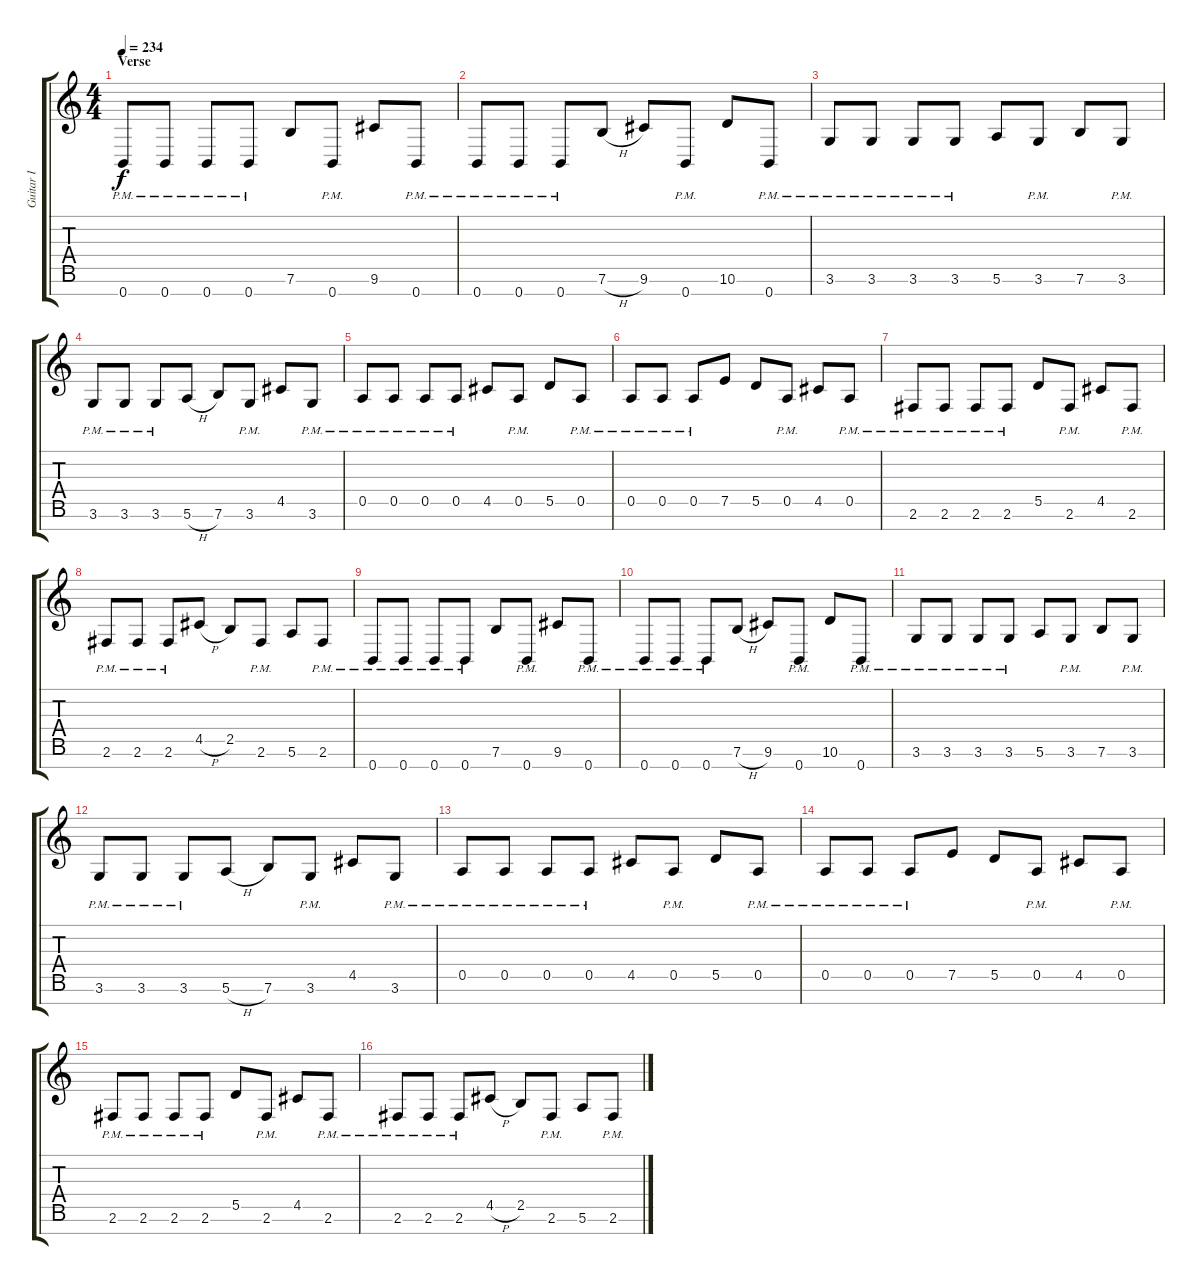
\track ("Guitar I" "Guitar I") {instrument distortionguitar}
\staff {score tabs}
\tuning (E4 B3 G3 D3 A2 E2 B1) {hide}
\ts (4 4)
\section ("" "Verse")
\tempo 234
\clef g2
\ks c
0.7{pm}.8{dy f} 0.7{pm}.8 0.7{pm}.8 0.7{pm}.8 7.6.8 0.7{pm}.8 9.6.8 0.7{pm}.8 |
0.7{pm}.8 0.7{pm}.8 0.7{pm}.8 7.6{h}.8 9.6.8 0.7{pm}.8 10.6.8 0.7{pm}.8 |
3.6{pm}.8 3.6{pm}.8 3.6{pm}.8 3.6{pm}.8 5.6.8 3.6{pm}.8 7.6.8 3.6{pm}.8 |
3.6{pm}.8 3.6{pm}.8 3.6{pm}.8 5.6{h}.8 7.6.8 3.6{pm}.8 4.5.8 3.6{pm}.8 |
0.5{pm}.8 0.5{pm}.8 0.5{pm}.8 0.5{pm}.8 4.5.8 0.5{pm}.8 5.5.8 0.5{pm}.8 |
0.5{pm}.8 0.5{pm}.8 0.5{pm}.8 7.5.8 5.5.8 0.5{pm}.8 4.5.8 0.5{pm}.8 |
2.6{pm}.8 2.6{pm}.8 2.6{pm}.8 2.6{pm}.8 5.5.8 2.6{pm}.8 4.5.8 2.6{pm}.8 |
2.6{pm}.8 2.6{pm}.8 2.6{pm}.8 4.5{h}.8 2.5.8 2.6{pm}.8 5.6.8 2.6{pm}.8 |
0.7{pm}.8 0.7{pm}.8 0.7{pm}.8 0.7{pm}.8 7.6.8 0.7{pm}.8 9.6.8 0.7{pm}.8 |
0.7{pm}.8 0.7{pm}.8 0.7{pm}.8 7.6{h}.8 9.6.8 0.7{pm}.8 10.6.8 0.7{pm}.8 |
3.6{pm}.8 3.6{pm}.8 3.6{pm}.8 3.6{pm}.8 5.6.8 3.6{pm}.8 7.6.8 3.6{pm}.8 |
3.6{pm}.8 3.6{pm}.8 3.6{pm}.8 5.6{h}.8 7.6.8 3.6{pm}.8 4.5.8 3.6{pm}.8 |
0.5{pm}.8 0.5{pm}.8 0.5{pm}.8 0.5{pm}.8 4.5.8 0.5{pm}.8 5.5.8 0.5{pm}.8 |
0.5{pm}.8 0.5{pm}.8 0.5{pm}.8 7.5.8 5.5.8 0.5{pm}.8 4.5.8 0.5{pm}.8 |
2.6{pm}.8 2.6{pm}.8 2.6{pm}.8 2.6{pm}.8 5.5.8 2.6{pm}.8 4.5.8 2.6{pm}.8 |
2.6{pm}.8 2.6{pm}.8 2.6{pm}.8 4.5{h}.8 2.5.8 2.6{pm}.8 5.6.8 2.6{pm}.8
